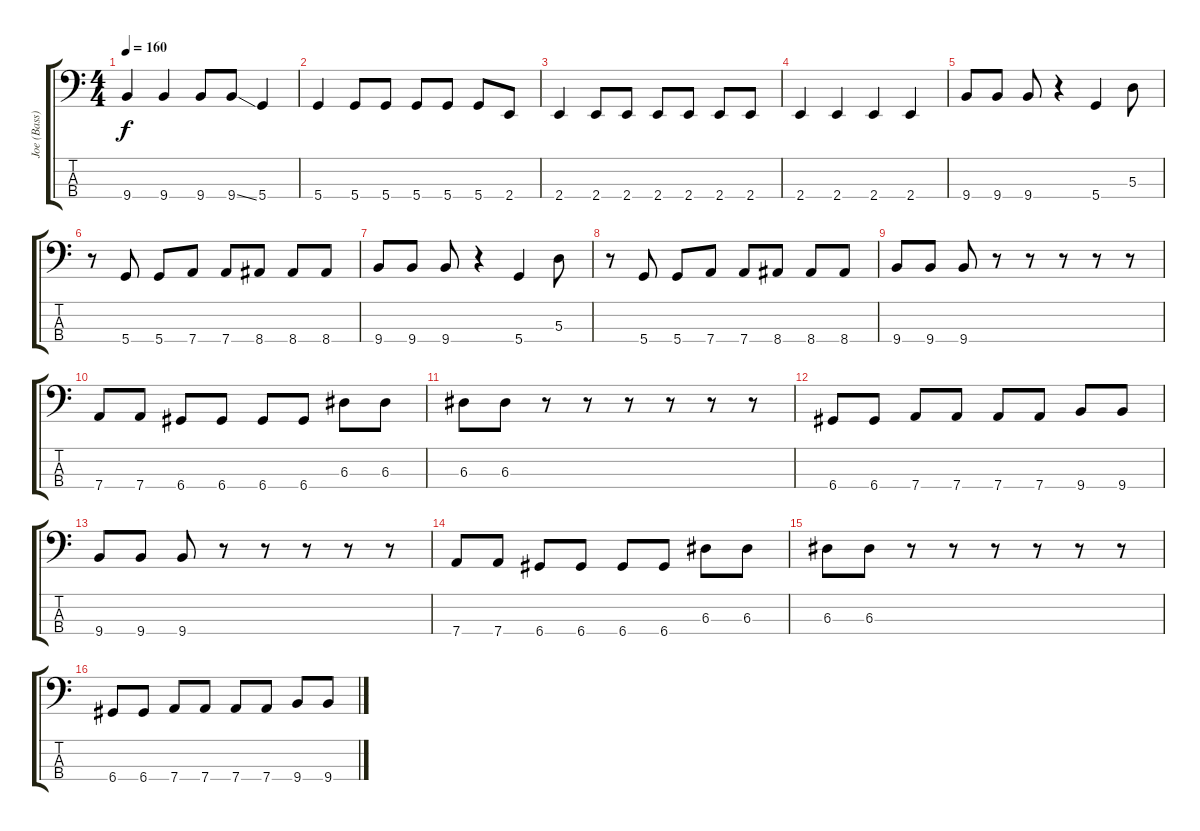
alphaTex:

\track ("Joe (Bass)" "Joe (Bass)") {instrument electricbassfinger}
\staff {score tabs}
\tuning (G2 D2 A1 D1) {hide}
\ts (4 4)
\tempo 160
\clef f4
\ks c
9.4.4{dy f} 9.4.4 9.4.8 9.4{ss}.8 5.4.4 |
5.4.4 5.4.8 5.4.8 5.4.8 5.4.8 5.4.8 2.4.8 |
2.4.4 2.4.8 2.4.8 2.4.8 2.4.8 2.4.8 2.4.8 |
2.4.4 2.4.4 2.4.4 2.4.4 |
9.4.8 9.4.8 9.4.8 r.4 5.4.4 5.3.8 |
r.8 5.4.8 5.4.8 7.4.8 7.4.8 8.4.8 8.4.8 8.4.8 |
9.4.8 9.4.8 9.4.8 r.4 5.4.4 5.3.8 |
r.8 5.4.8 5.4.8 7.4.8 7.4.8 8.4.8 8.4.8 8.4.8 |
9.4.8 9.4.8 9.4.8 r.8 r.8 r.8 r.8 r.8 |
7.4.8 7.4.8 6.4.8 6.4.8 6.4.8 6.4.8 6.3.8 6.3.8 |
6.3.8 6.3.8 r.8 r.8 r.8 r.8 r.8 r.8 |
6.4.8 6.4.8 7.4.8 7.4.8 7.4.8 7.4.8 9.4.8 9.4.8 |
9.4.8 9.4.8 9.4.8 r.8 r.8 r.8 r.8 r.8 |
7.4.8 7.4.8 6.4.8 6.4.8 6.4.8 6.4.8 6.3.8 6.3.8 |
6.3.8 6.3.8 r.8 r.8 r.8 r.8 r.8 r.8 |
6.4.8 6.4.8 7.4.8 7.4.8 7.4.8 7.4.8 9.4.8 9.4.8
